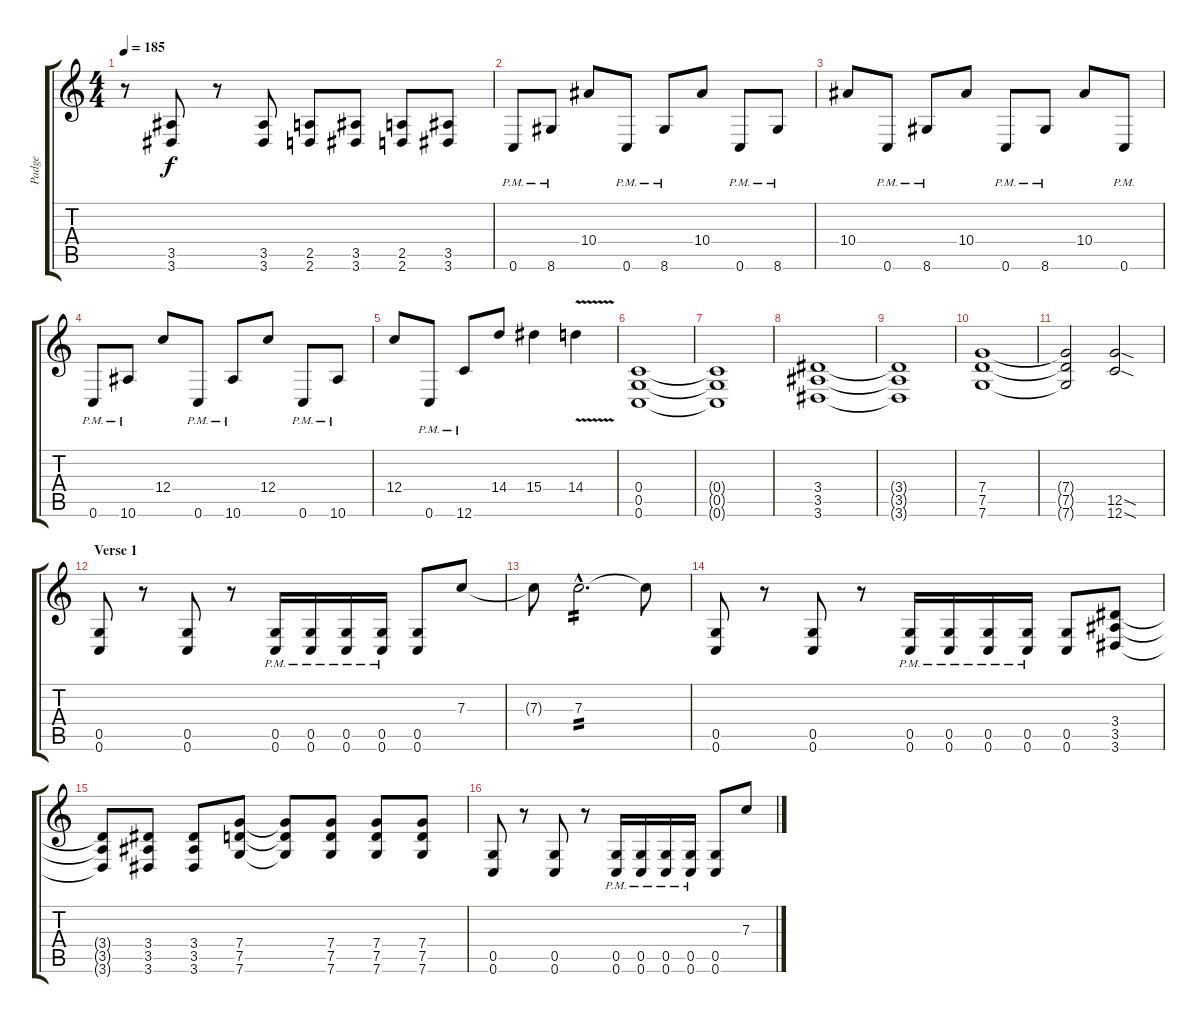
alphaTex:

\track ("Padge" "Padge") {instrument distortionguitar}
\staff {score tabs}
\tuning (D4 A3 F3 C3 G2 C2) {hide}
\ts (4 4)
\tempo 185
\clef g2
\ks c
r.8{dy f} (3.5 3.6).8 r.8 (3.5 3.6).8 (2.5 2.6).8 (3.5 3.6).8 (2.5 2.6).8 (3.5 3.6).8 |
0.6{pm}.8 8.6{pm}.8 10.4.8 0.6{pm}.8 8.6{pm}.8 10.4.8 0.6{pm}.8 8.6{pm}.8 |
10.4.8 0.6{pm}.8 8.6{pm}.8 10.4.8 0.6{pm}.8 8.6{pm}.8 10.4.8 0.6{pm}.8 |
0.6{pm}.8 10.6{pm}.8 12.4.8 0.6{pm}.8 10.6{pm}.8 12.4.8 0.6{pm}.8 10.6{pm}.8 |
12.4.8 0.6{pm}.8 12.6{pm}.8 14.4.8 15.4.4 14.4{v}.4 |
(0.4 0.5 0.6).1 |
(0.4{t} 0.5{t} 0.6{t}).1 |
(3.4 3.5 3.6).1 |
(3.4{t} 3.5{t} 3.6{t}).1 |
(7.4 7.5 7.6).1 |
(7.4{t} 7.5{t} 7.6{t}).2 (12.5{sod} 12.6{sod}).2 |
\section ("" "Verse 1")
(0.5 0.6).8 r.8 (0.5 0.6).8 r.8 (0.5{pm} 0.6{pm}).16 (0.5{pm} 0.6{pm}).16 (0.5{pm} 0.6{pm}).16 (0.5{pm} 0.6{pm}).16 (0.5 0.6).8 7.3.8 |
7.3{t}.8 7.3{hac}.2{d tp 2} 7.3{t}.8 |
(0.5 0.6).8 r.8 (0.5 0.6).8 r.8 (0.5{pm} 0.6{pm}).16 (0.5{pm} 0.6{pm}).16 (0.5{pm} 0.6{pm}).16 (0.5{pm} 0.6{pm}).16 (0.5 0.6).8 (3.4 3.5 3.6).8 |
(3.4{t} 3.5{t} 3.6{t}).8 (3.4 3.5 3.6).8 (3.4 3.5 3.6).8 (7.4 7.5 7.6).8 (7.4{t} 7.5{t} 7.6{t}).8 (7.4 7.5 7.6).8 (7.4 7.5 7.6).8 (7.4 7.5 7.6).8 |
(0.5 0.6).8 r.8 (0.5 0.6).8 r.8 (0.5{pm} 0.6{pm}).16 (0.5{pm} 0.6{pm}).16 (0.5{pm} 0.6{pm}).16 (0.5{pm} 0.6{pm}).16 (0.5 0.6).8 7.3.8
